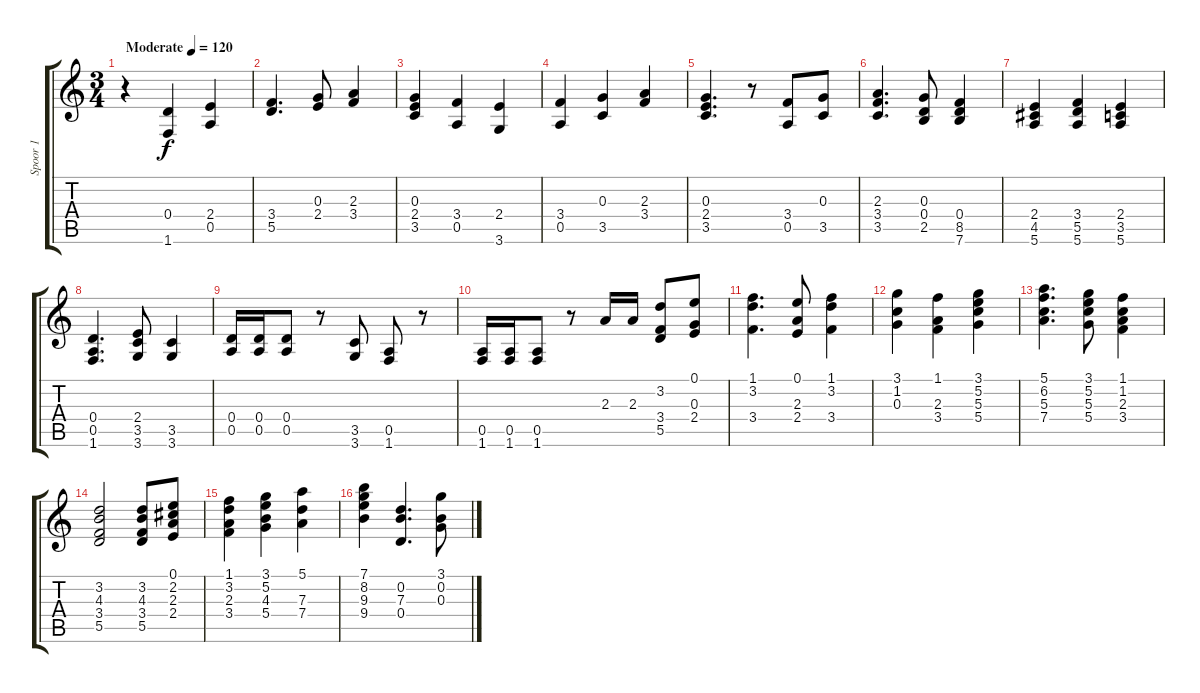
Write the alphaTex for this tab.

\track ("Spoor 1" "Spoor 1") {instrument electricguitarjazz}
\staff {score tabs}
\tuning (E4 B3 G3 D3 A2 E2) {hide}
\ts (3 4)
\tempo (120 "Moderate")
\clef g2
\ks c
r.4{dy f instrument electricguitarjazz} (0.4 1.6).4 (2.4 0.5).4 |
(3.4 5.5).4{d} (0.3 2.4).8 (2.3 3.4).4 |
(0.3 2.4 3.5).4 (3.4 0.5).4 (2.4 3.6).4 |
(3.4 0.5).4 (0.3 3.5).4 (2.3 3.4).4 |
(0.3 2.4 3.5).4{d} r.8 (3.4 0.5).8 (0.3 3.5).8 |
(2.3 3.4 3.5).4{d} (0.3 0.4 2.5).8 (0.4 8.5 7.6).4 |
(2.4 4.5 5.6).4 (3.4 5.5 5.6).4 (2.4 3.5 5.6).4 |
(0.4 0.5 1.6).4{d} (2.4 3.5 3.6).8 (3.5 3.6).4 |
(0.4 0.5).16 (0.4 0.5).16 (0.4 0.5).8 r.8 (3.5 3.6).8 (0.5 1.6).8 r.8 |
(0.5 1.6).16 (0.5 1.6).16 (0.5 1.6).8 r.8 2.3.16 2.3.16 (3.2 3.4 5.5).8 (0.1 0.3 2.4).8 |
(1.1 3.2 3.4).4{d} (0.1 2.3 2.4).8 (1.1 3.2 3.4).4 |
(3.1 1.2 0.3).4 (1.1 2.3 3.4).4 (3.1 5.2 5.3 5.4).4 |
(5.1 6.2 5.3 7.4).4{d} (3.1 5.2 5.3 5.4).8 (1.1 1.2 2.3 3.4).4 |
(3.2 4.3 3.4 5.5).2 (3.2 4.3 3.4 5.5).8 (0.1 2.2 2.3 2.4).8 |
(1.1 3.2 2.3 3.4).4 (3.1 5.2 4.3 5.4).4 (5.1 7.3 7.4).4 |
(7.1 8.2 9.3 9.4).4 (0.2 7.3 0.4).4{d} (3.1 0.2 0.3).8
